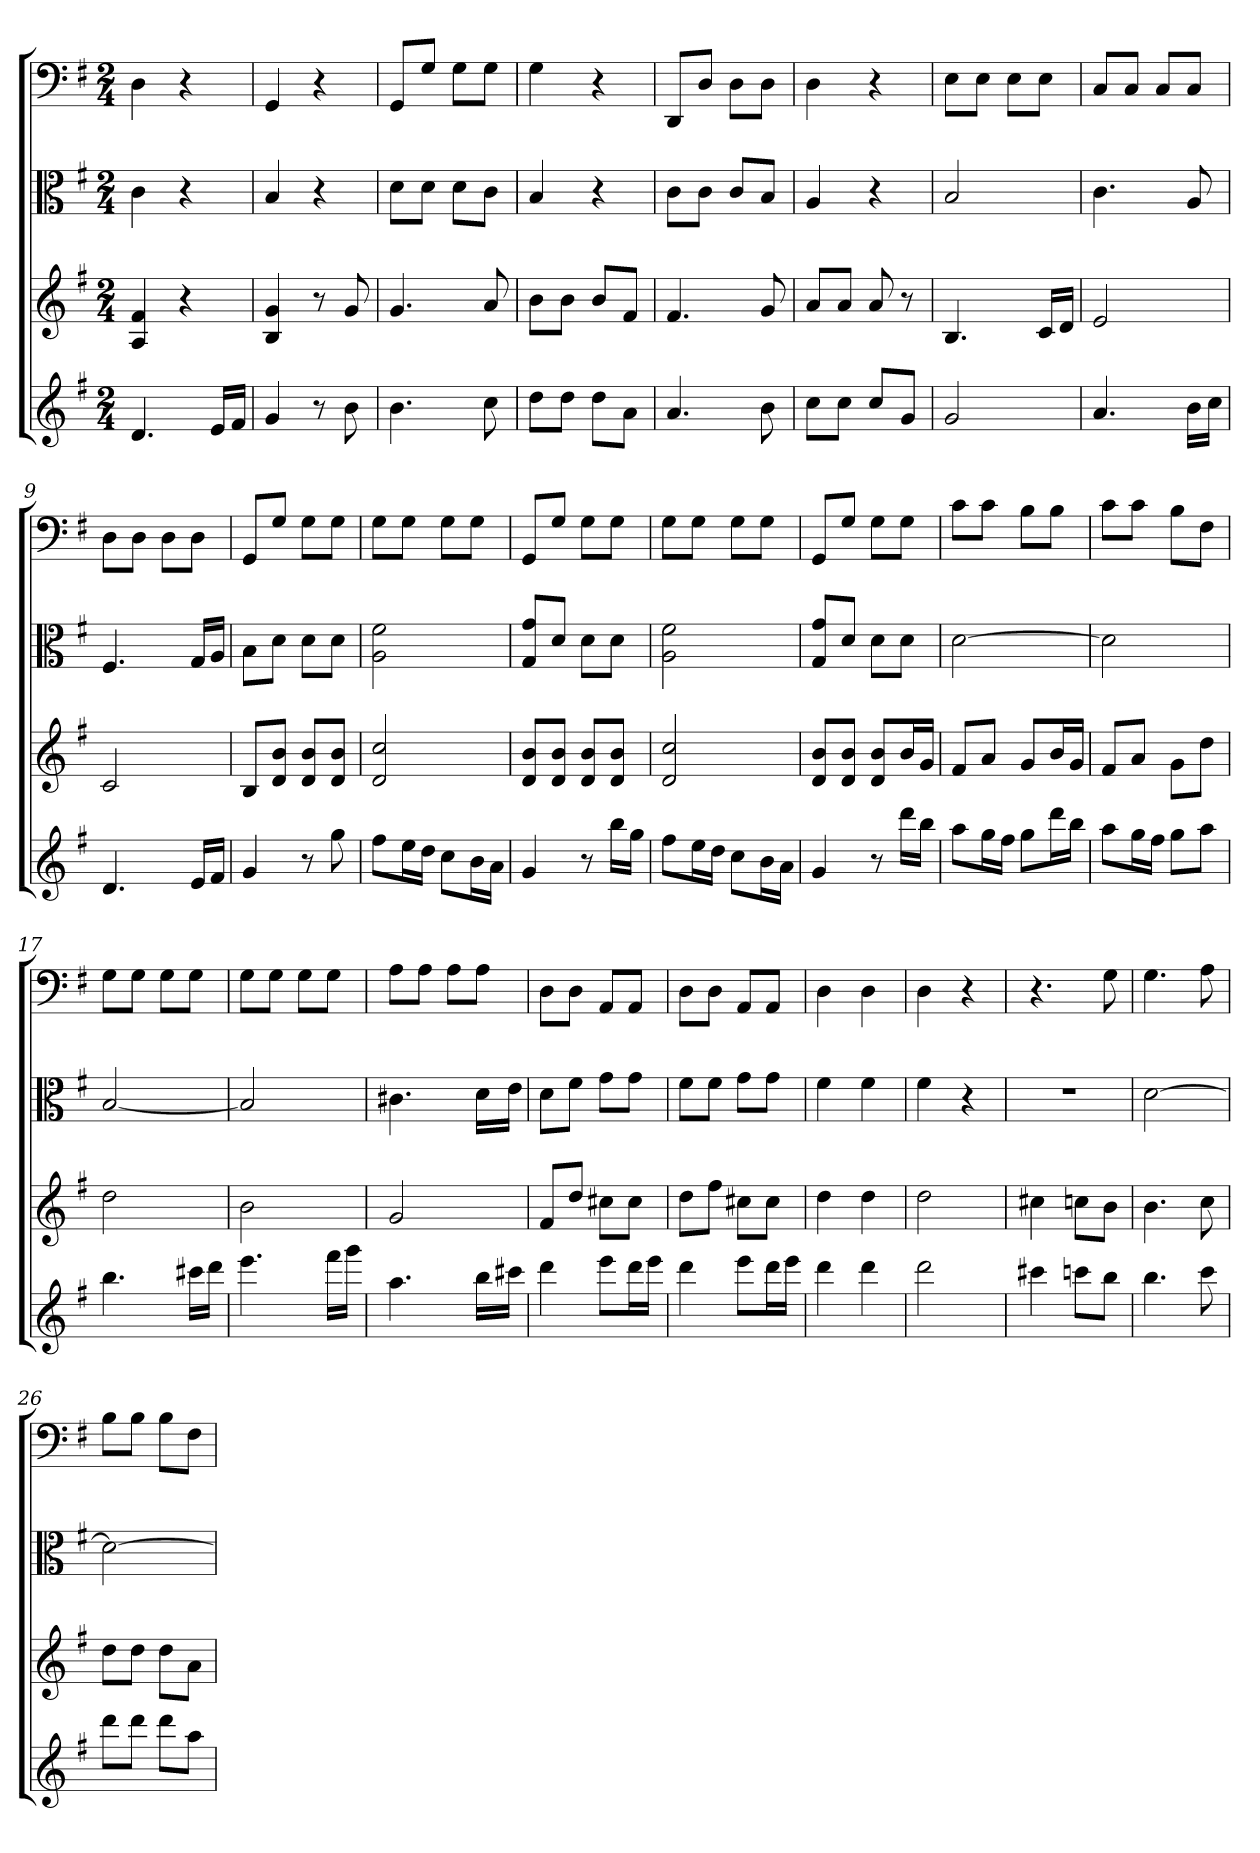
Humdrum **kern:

**kern	**kern	**kern	**kern
*part4	*part3	*part2	*part1
*staff4	*staff3	*staff2	*staff1
*	*	*clefC3	*clefF4
*k[f#]	*k[f#]	*k[f#]	*k[f#]
*G:	*G:	*G:	*G:
*M2/4	*M2/4	*M2/4	*M2/4
=1	=1	=1	=1
4.d	4A 4f#	4c	4D
.	4r	4r	4r
16eLL	.	.	.
16f#JJ	.	.	.
=2	=2	=2	=2
4g	4B 4g	4B	4GG
8r	8r	4r	4r
8b	8g	.	.
=3	=3	=3	=3
4.b	4.g	8d\L	8GG/L
.	.	8d\J	8G/J
.	.	8d\L	8G\L
8cc	8a	8c\J	8G\J
=4	=4	=4	=4
8ddL	8bL	4B	4G
8ddJ	8bJ	.	.
8ddL	8bL	4r	4r
8aJ	8f#J	.	.
=5	=5	=5	=5
4.a	4.f#	8c\L	8DD/L
.	.	8c\J	8D/J
.	.	8c/L	8D\L
8b	8g	8B/J	8D\J
=6	=6	=6	=6
8ccL	8aL	4A	4D
8ccJ	8aJ	.	.
8ccL	8a	4r	4r
8gJ	8r	.	.
=7	=7	=7	=7
2g	4.B	2B	8E\L
.	.	.	8E\J
.	.	.	8E\L
.	16cLL	.	8E\J
.	16dJJ	.	.
=8	=8	=8	=8
4.a	2e	4.c	8C/L
.	.	.	8C/J
.	.	.	8C/L
16bLL	.	8A	8C/J
16ccJJ	.	.	.
=9	=9	=9	=9
4.d	2c	4.F#	8D\L
.	.	.	8D\J
.	.	.	8D\L
16eLL	.	16G/LL	8D\J
16f#JJ	.	16A/JJ	.
=10	=10	=10	=10
4g	8BL	8B\L	8GG/L
.	8d 8bJ	8d\J	8G/J
8r	8d 8bL	8d\L	8G\L
8gg	8d 8bJ	8d\J	8G\J
=11	=11	=11	=11
8ff#L	2d 2cc	2A 2f#	8G\L
16eeL	.	.	8G\J
16ddJJ	.	.	.
8ccL	.	.	8G\L
16bL	.	.	8G\J
16aJJ	.	.	.
=12	=12	=12	=12
4g	8d 8bL	8G/ 8g/L	8GG/L
.	8d 8bJ	8d/J	8G/J
8r	8d 8bL	8d\L	8G\L
16bbLL	8d 8bJ	8d\J	8G\J
16ggJJ	.	.	.
=13	=13	=13	=13
8ff#L	2d 2cc	2A 2f#	8G\L
16eeL	.	.	8G\J
16ddJJ	.	.	.
8ccL	.	.	8G\L
16bL	.	.	8G\J
16aJJ	.	.	.
=14	=14	=14	=14
4g	8d 8bL	8G/ 8g/L	8GG/L
.	8d 8bJ	8d/J	8G/J
8r	8d 8bL	8d\L	8G\L
16dddLL	16bL	8d\J	8G\J
16bbJJ	16gJJ	.	.
=15	=15	=15	=15
8aaL	8f#L	[2d	8c\L
16ggL	8aJ	.	8c\J
16ff#JJ	.	.	.
8ggL	8gL	.	8B\L
16dddL	16bL	.	8B\J
16bbJJ	16gJJ	.	.
=16	=16	=16	=16
8aaL	8f#L	2d]	8c\L
16ggL	8aJ	.	8c\J
16ff#JJ	.	.	.
8ggL	8gL	.	8B\L
8aaJ	8ddJ	.	8F#\J
=17	=17	=17	=17
4.bb	2dd	[2B	8G\L
.	.	.	8G\J
.	.	.	8G\L
16ccc#XLL	.	.	8G\J
16dddJJ	.	.	.
=18	=18	=18	=18
4.eee	2b	2B]	8G\L
.	.	.	8G\J
.	.	.	8G\L
16fff#LL	.	.	8G\J
16gggJJ	.	.	.
=19	=19	=19	=19
4.aa	2g	4.c#X	8A\L
.	.	.	8A\J
.	.	.	8A\L
16bbLL	.	16d\LL	8A\J
16ccc#XJJ	.	16e\JJ	.
=20	=20	=20	=20
4ddd	8f#L	8d\L	8D\L
.	8ddJ	8f#\J	8D\J
8eeeL	8cc#XL	8g\L	8AA/L
16dddL	8cc#J	8g\J	8AA/J
16eeeJJ	.	.	.
=21	=21	=21	=21
4ddd	8ddL	8f#\L	8D\L
.	8ff#J	8f#\J	8D\J
8eeeL	8cc#XL	8g\L	8AA/L
16dddL	8cc#J	8g\J	8AA/J
16eeeJJ	.	.	.
=22	=22	=22	=22
4ddd	4dd	4f#	4D
4ddd	4dd	4f#	4D
=23	=23	=23	=23
2ddd	2dd	4f#	4D
.	.	4r	4r
=24	=24	=24	=24
4ccc#X	4cc#X	2r	4.r
8cccnL	8ccnL	.	.
8bbJ	8bJ	.	8G
=25	=25	=25	=25
4.bb	4.b	[2d	4.G
8ccc	8cc	.	8A
=26	=26	=26	=26
8dddL	8ddL	2d_	8B\L
8dddJ	8ddJ	.	8B\J
8dddL	8ddL	.	8B\L
8aaJ	8aJ	.	8F#\J
=	=	=	=
*-	*-	*-	*-
